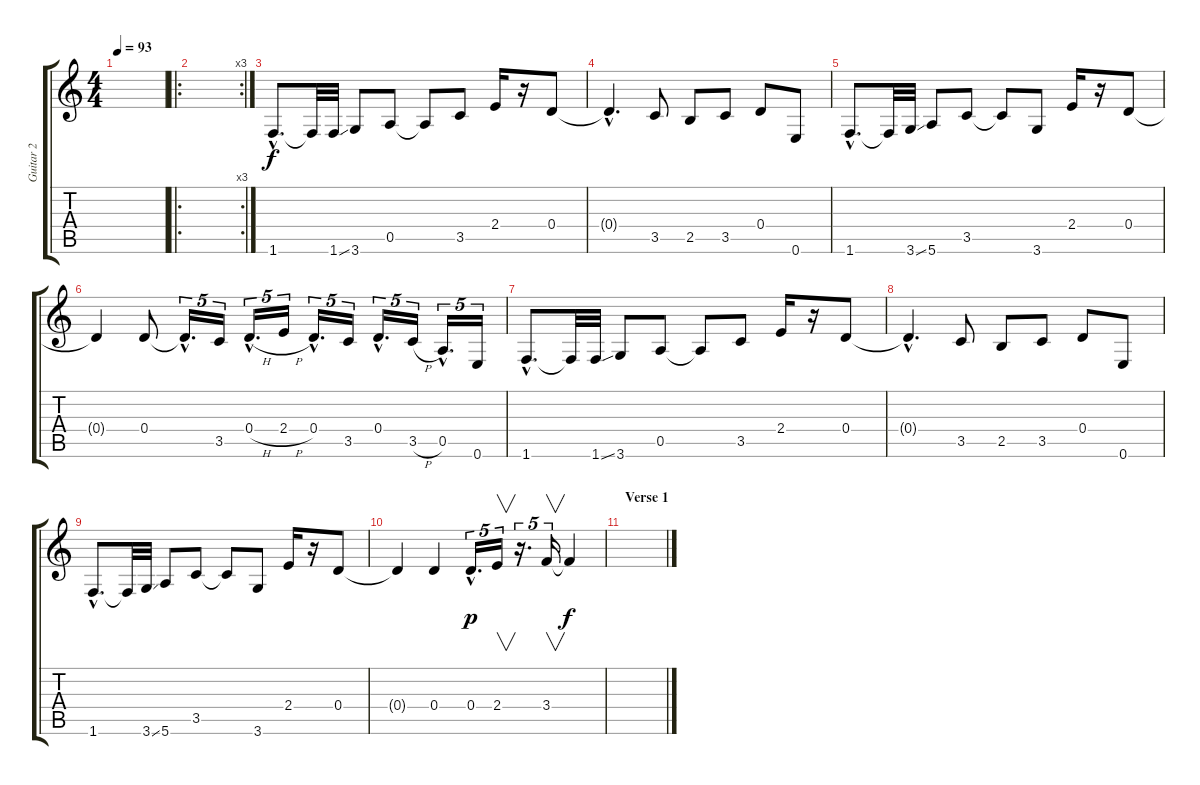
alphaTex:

\track ("Guitar 2" "Guitar 2") {instrument overdrivenguitar}
\staff {score tabs}
\tuning (E4 B3 G3 D3 A2 E2) {hide}
\ts (4 4)
\tempo 93
\clef g2
\ks c
|
\ro
\rc 3
|
1.6{hac}.8{d} 1.6{t}.32 1.6{ss}.32 3.6.8 0.5.8 0.5{t}.8 3.5.8 2.4.16 r.16 0.4.8 |
0.4{hac t}.4{d} 3.5.8 2.5.8 3.5.8 0.4.8 0.6.8 |
1.6{hac}.8{d} 1.6{t}.32 3.6{ss}.32 5.6.8 3.5.8 3.5{t}.8 3.6.8 2.4.16 r.16 0.4.8 |
0.4{t}.4 0.4.8 0.4{hac t}.16{d tu (5 4)} 3.5.16{tu (5 4)} 0.4{h hac}.16{d tu (5 4)} 2.4{h}.16{tu (5 4)} 0.4{hac}.16{d tu (5 4)} 3.5.16{tu (5 4)} 0.4{hac}.16{d tu (5 4)} 3.5{h}.16{tu (5 4)} 0.5{hac}.16{d tu (5 4)} 0.6.16{tu (5 4)} |
1.6{hac}.8{d} 1.6{t}.32 1.6{ss}.32 3.6.8 0.5.8 0.5{t}.8 3.5.8 2.4.16 r.16 0.4.8 |
0.4{hac t}.4{d} 3.5.8 2.5.8 3.5.8 0.4.8 0.6.8 |
1.6{hac}.8{d} 1.6{t}.32 3.6{ss}.32 5.6.8 3.5.8 3.5{t}.8 3.6.8 2.4.16 r.16 0.4.8 |
0.4{t}.4 0.4.4 0.4{hac}.16{d tu (5 4) dy p} 2.4.16{v tu (5 4)} r.16{d tu (5 4)} 3.4.16{v tu (5 4)} 3.4{t}.4{dy f} |
\section ("" "Verse 1")
